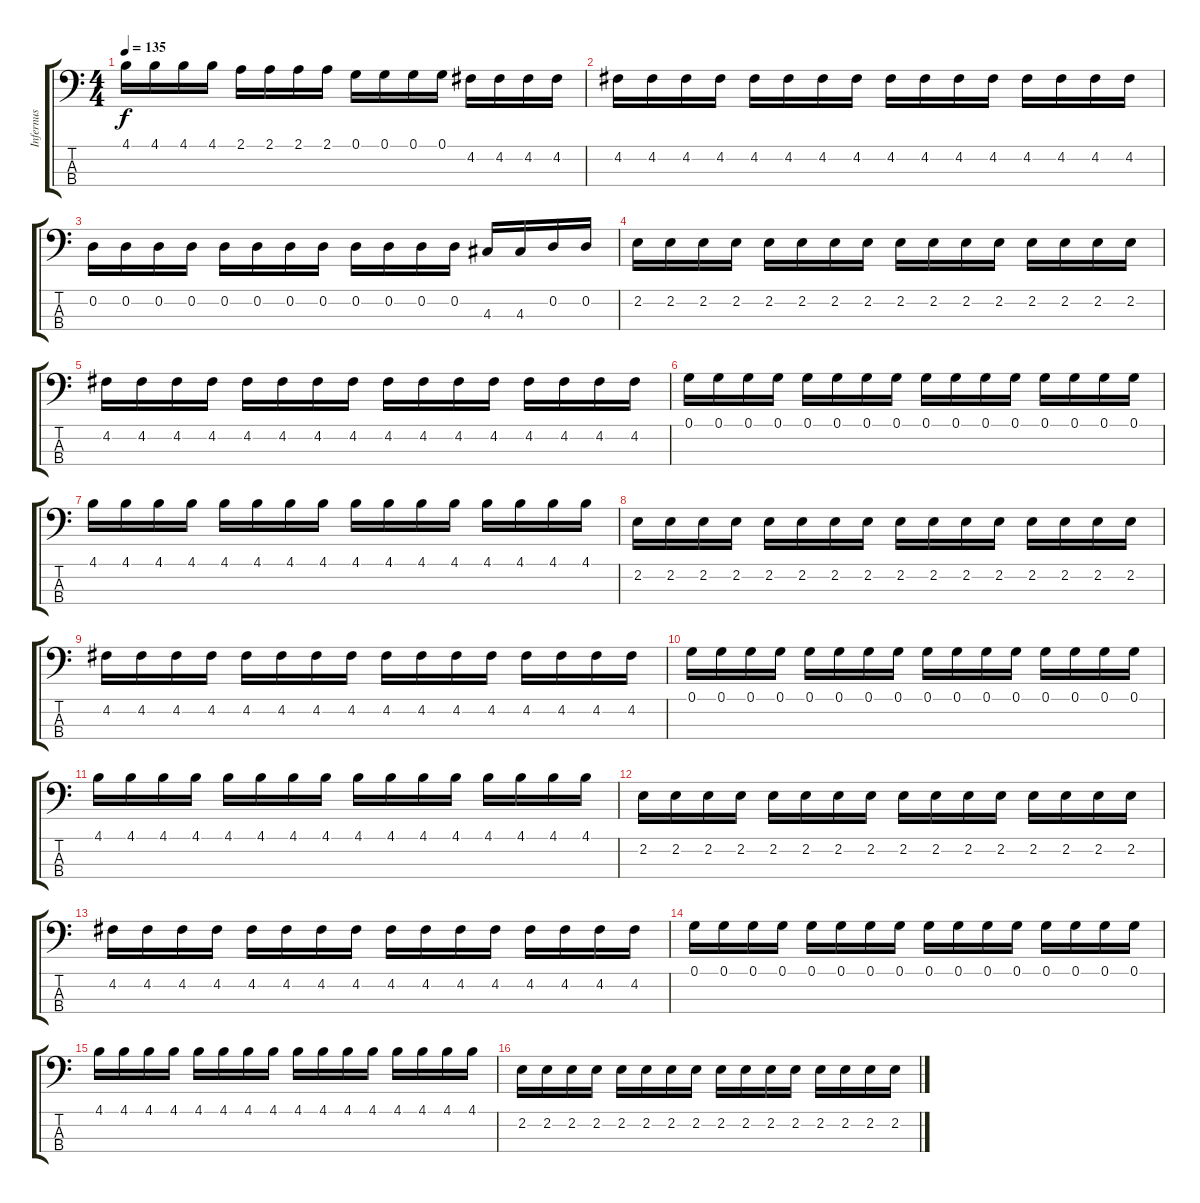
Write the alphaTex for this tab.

\track ("Infernus" "Infernus") {instrument electricbassfinger}
\staff {score tabs}
\tuning (G2 D2 A1 E1) {hide}
\ts (4 4)
\tempo 135
\clef f4
\ks c
4.1.16{dy f} 4.1.16 4.1.16 4.1.16 2.1.16 2.1.16 2.1.16 2.1.16 0.1.16 0.1.16 0.1.16 0.1.16 4.2.16 4.2.16 4.2.16 4.2.16 |
4.2.16 4.2.16 4.2.16 4.2.16 4.2.16 4.2.16 4.2.16 4.2.16 4.2.16 4.2.16 4.2.16 4.2.16 4.2.16 4.2.16 4.2.16 4.2.16 |
0.2.16 0.2.16 0.2.16 0.2.16 0.2.16 0.2.16 0.2.16 0.2.16 0.2.16 0.2.16 0.2.16 0.2.16 4.3.16 4.3.16 0.2.16 0.2.16 |
2.2.16 2.2.16 2.2.16 2.2.16 2.2.16 2.2.16 2.2.16 2.2.16 2.2.16 2.2.16 2.2.16 2.2.16 2.2.16 2.2.16 2.2.16 2.2.16 |
4.2.16 4.2.16 4.2.16 4.2.16 4.2.16 4.2.16 4.2.16 4.2.16 4.2.16 4.2.16 4.2.16 4.2.16 4.2.16 4.2.16 4.2.16 4.2.16 |
0.1.16 0.1.16 0.1.16 0.1.16 0.1.16 0.1.16 0.1.16 0.1.16 0.1.16 0.1.16 0.1.16 0.1.16 0.1.16 0.1.16 0.1.16 0.1.16 |
4.1.16 4.1.16 4.1.16 4.1.16 4.1.16 4.1.16 4.1.16 4.1.16 4.1.16 4.1.16 4.1.16 4.1.16 4.1.16 4.1.16 4.1.16 4.1.16 |
2.2.16 2.2.16 2.2.16 2.2.16 2.2.16 2.2.16 2.2.16 2.2.16 2.2.16 2.2.16 2.2.16 2.2.16 2.2.16 2.2.16 2.2.16 2.2.16 |
4.2.16 4.2.16 4.2.16 4.2.16 4.2.16 4.2.16 4.2.16 4.2.16 4.2.16 4.2.16 4.2.16 4.2.16 4.2.16 4.2.16 4.2.16 4.2.16 |
0.1.16 0.1.16 0.1.16 0.1.16 0.1.16 0.1.16 0.1.16 0.1.16 0.1.16 0.1.16 0.1.16 0.1.16 0.1.16 0.1.16 0.1.16 0.1.16 |
4.1.16 4.1.16 4.1.16 4.1.16 4.1.16 4.1.16 4.1.16 4.1.16 4.1.16 4.1.16 4.1.16 4.1.16 4.1.16 4.1.16 4.1.16 4.1.16 |
2.2.16 2.2.16 2.2.16 2.2.16 2.2.16 2.2.16 2.2.16 2.2.16 2.2.16 2.2.16 2.2.16 2.2.16 2.2.16 2.2.16 2.2.16 2.2.16 |
4.2.16 4.2.16 4.2.16 4.2.16 4.2.16 4.2.16 4.2.16 4.2.16 4.2.16 4.2.16 4.2.16 4.2.16 4.2.16 4.2.16 4.2.16 4.2.16 |
0.1.16 0.1.16 0.1.16 0.1.16 0.1.16 0.1.16 0.1.16 0.1.16 0.1.16 0.1.16 0.1.16 0.1.16 0.1.16 0.1.16 0.1.16 0.1.16 |
4.1.16 4.1.16 4.1.16 4.1.16 4.1.16 4.1.16 4.1.16 4.1.16 4.1.16 4.1.16 4.1.16 4.1.16 4.1.16 4.1.16 4.1.16 4.1.16 |
2.2.16 2.2.16 2.2.16 2.2.16 2.2.16 2.2.16 2.2.16 2.2.16 2.2.16 2.2.16 2.2.16 2.2.16 2.2.16 2.2.16 2.2.16 2.2.16
